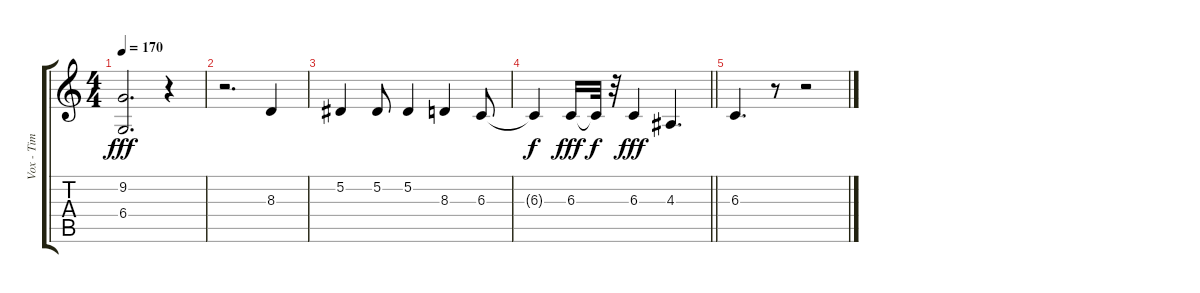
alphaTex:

\track ("Vox - Tim" "Vox - Tim") {instrument oboe}
\staff {score tabs}
\tuning (Eb4 Bb3 Gb3 Db3 Ab2 Eb2) {hide}
\ts (4 4)
\tempo 170
\clef g2
\ks c
(9.2 6.4).2{d dy fff} r.4 |
r.2{d} 8.3.4 |
5.2.4 5.2.8 5.2.4 8.3.4 6.3.8 |
\barLineRight lightlight
6.3{t}.4{dy f} 6.3.16{dy fff} 6.3{t}.32{dy f} r.32 6.3.4{dy fff} 4.3.4{d} |
6.3.4{d} r.8 r.2
